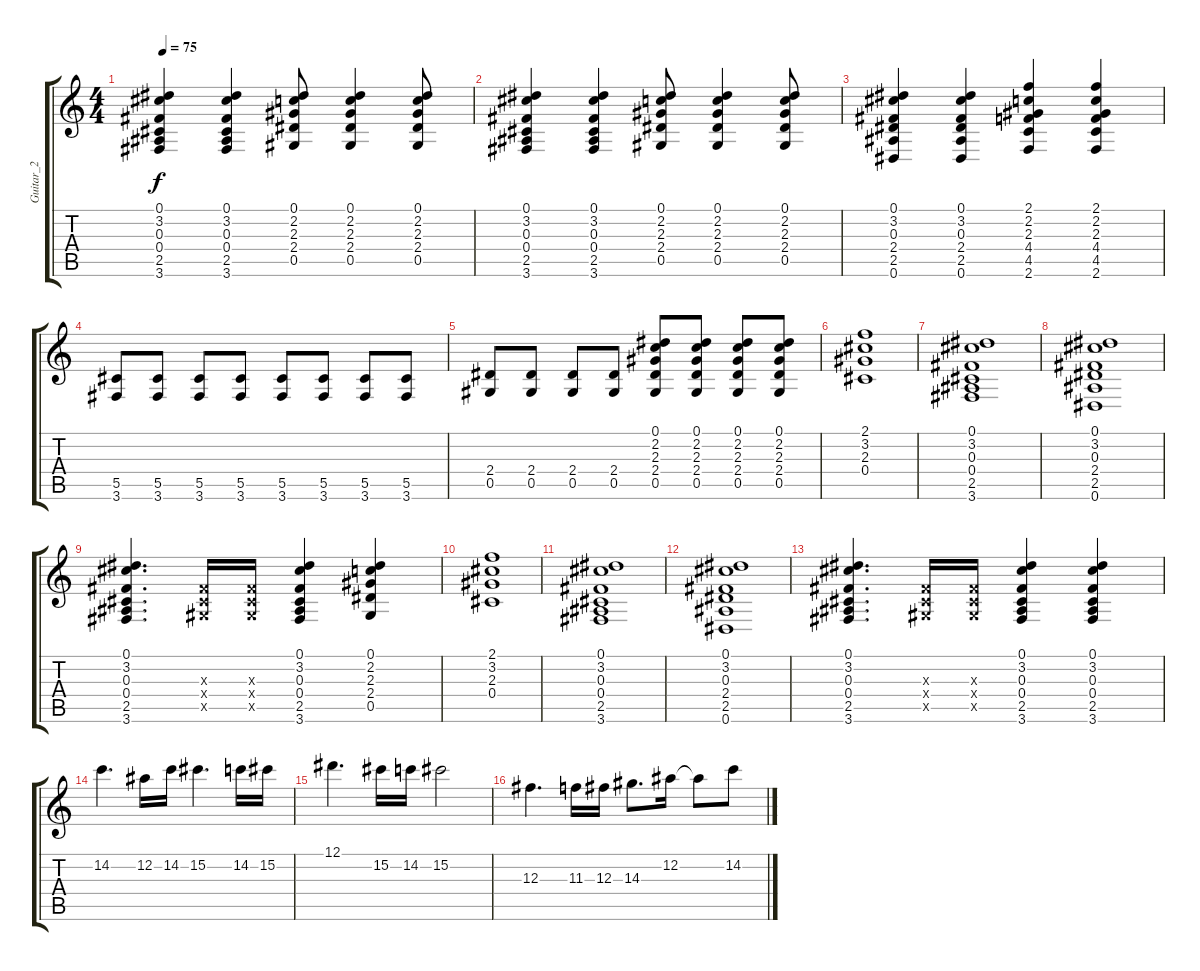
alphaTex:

\track ("Guitar_2" "Guitar_2") {instrument distortionguitar}
\staff {score tabs}
\tuning (Eb4 Bb3 Gb3 Db3 Ab2 Eb2) {hide}
\ts (4 4)
\tempo 75
\clef g2
\ks c
(0.1 3.2 0.3 0.4 2.5 3.6).4{dy f} (0.1 3.2 0.3 0.4 2.5 3.6).4 (0.1 2.2 2.3 2.4 0.5).8 (0.1 2.2 2.3 2.4 0.5).4 (0.1 2.2 2.3 2.4 0.5).8 |
(0.1 3.2 0.3 0.4 2.5 3.6).4 (0.1 3.2 0.3 0.4 2.5 3.6).4 (0.1 2.2 2.3 2.4 0.5).8 (0.1 2.2 2.3 2.4 0.5).4 (0.1 2.2 2.3 2.4 0.5).8 |
(0.1 3.2 0.3 2.4 2.5 0.6).4 (0.1 3.2 0.3 2.4 2.5 0.6).4 (2.1 2.2 2.3 4.4 4.5 2.6).4 (2.1 2.2 2.3 4.4 4.5 2.6).4 |
(5.5 3.6).8 (5.5 3.6).8 (5.5 3.6).8 (5.5 3.6).8 (5.5 3.6).8 (5.5 3.6).8 (5.5 3.6).8 (5.5 3.6).8 |
(2.4 0.5).8 (2.4 0.5).8 (2.4 0.5).8 (2.4 0.5).8 (0.1 2.2 2.3 2.4 0.5).8 (0.1 2.2 2.3 2.4 0.5).8 (0.1 2.2 2.3 2.4 0.5).8 (0.1 2.2 2.3 2.4 0.5).8 |
(2.1 3.2 2.3 0.4).1 |
(0.1 3.2 0.3 0.4 2.5 3.6).1 |
(0.1 3.2 0.3 2.4 2.5 0.6).1 |
(0.1 3.2 0.3 0.4 2.5 3.6).4{d} (0.3{x} 0.4{x} 0.5{x}).16 (0.3{x} 0.4{x} 0.5{x}).16 (0.1 3.2 0.3 0.4 2.5 3.6).4 (0.1 2.2 2.3 2.4 0.5).4 |
(2.1 3.2 2.3 0.4).1 |
(0.1 3.2 0.3 0.4 2.5 3.6).1 |
(0.1 3.2 0.3 2.4 2.5 0.6).1 |
(0.1 3.2 0.3 0.4 2.5 3.6).4{d} (0.3{x} 0.4{x} 0.5{x}).16 (0.3{x} 0.4{x} 0.5{x}).16 (0.1 3.2 0.3 0.4 2.5 3.6).4 (0.1 3.2 0.3 0.4 2.5 3.6).4 |
14.2.4{d} 12.2.16 14.2.16 15.2.4{d} 14.2.16 15.2.16 |
12.1.4{d} 15.2.16 14.2.16 15.2.2 |
12.3.4{d} 11.3.16 12.3.16 14.3.8{d} 12.2.16 12.2{t}.8 14.2{ss}.8
